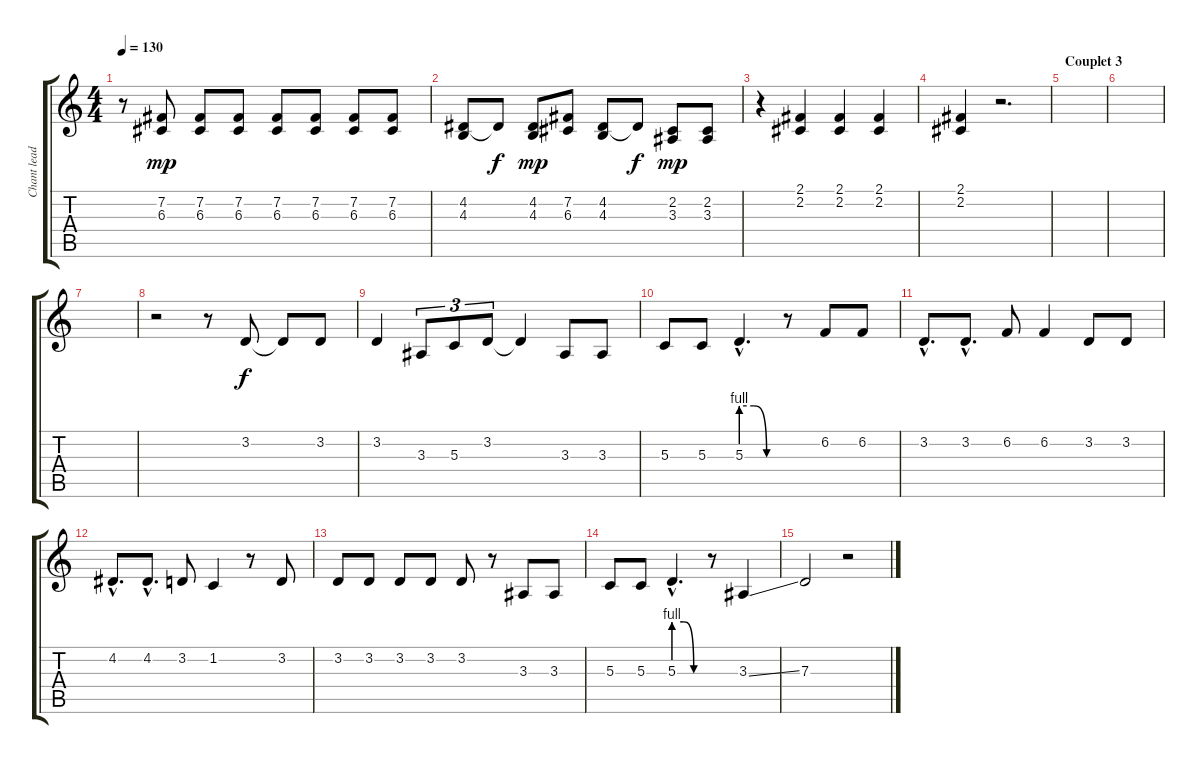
\track ("Chant lead" "Chant lead") {instrument tangoaccordion}
\staff {score tabs}
\tuning (E4 B3 G3 D3 A2 E2) {hide}
\ts (4 4)
\tempo 130
\clef g2
\ks c
r.8{dy mp} (7.2 6.3).8 (7.2 6.3).8 (7.2 6.3).8 (7.2 6.3).8 (7.2 6.3).8 (7.2 6.3).8 (7.2 6.3).8 |
(4.2 4.3).8 4.2{t}.8{dy f} (4.2 4.3).8{dy mp} (7.2 6.3).8 (4.2 4.3).8 4.2{t}.8{dy f} (2.2 3.3).8{dy mp} (2.2 3.3).8 |
r.4 (2.1 2.2).4 (2.1 2.2).4 (2.1 2.2).4 |
(2.1 2.2).4 r.2{d} |
\section ("" "Couplet 3")
|
|
|
r.2 r.8 3.2.8{dy f} 3.2{t}.8 3.2.8 |
3.2.4 3.3.8{tu (3 2)} 5.3.8{tu (3 2)} 3.2.8{tu (3 2)} 3.2{t}.4 3.3.8 3.3.8 |
5.3.8 5.3.8 5.3{be (custom 0 4 20 4 40 0 60 0) hac}.4{d} r.8 6.2.8 6.2.8 |
3.2{hac}.8{d} 3.2{hac}.8{d} 6.2.8 6.2.4 3.2.8 3.2.8 |
4.2{hac}.8{d} 4.2{hac}.8{d} 3.2.8 1.2.4 r.8 3.2.8 |
3.2.8 3.2.8 3.2.8 3.2.8 3.2.8 r.8 3.3.8 3.3.8 |
5.3.8 5.3.8 5.3{be (custom 0 4 20 4 40 0 60 0) hac}.4{d} r.8 3.3{ss}.4 |
7.3.2 r.2
